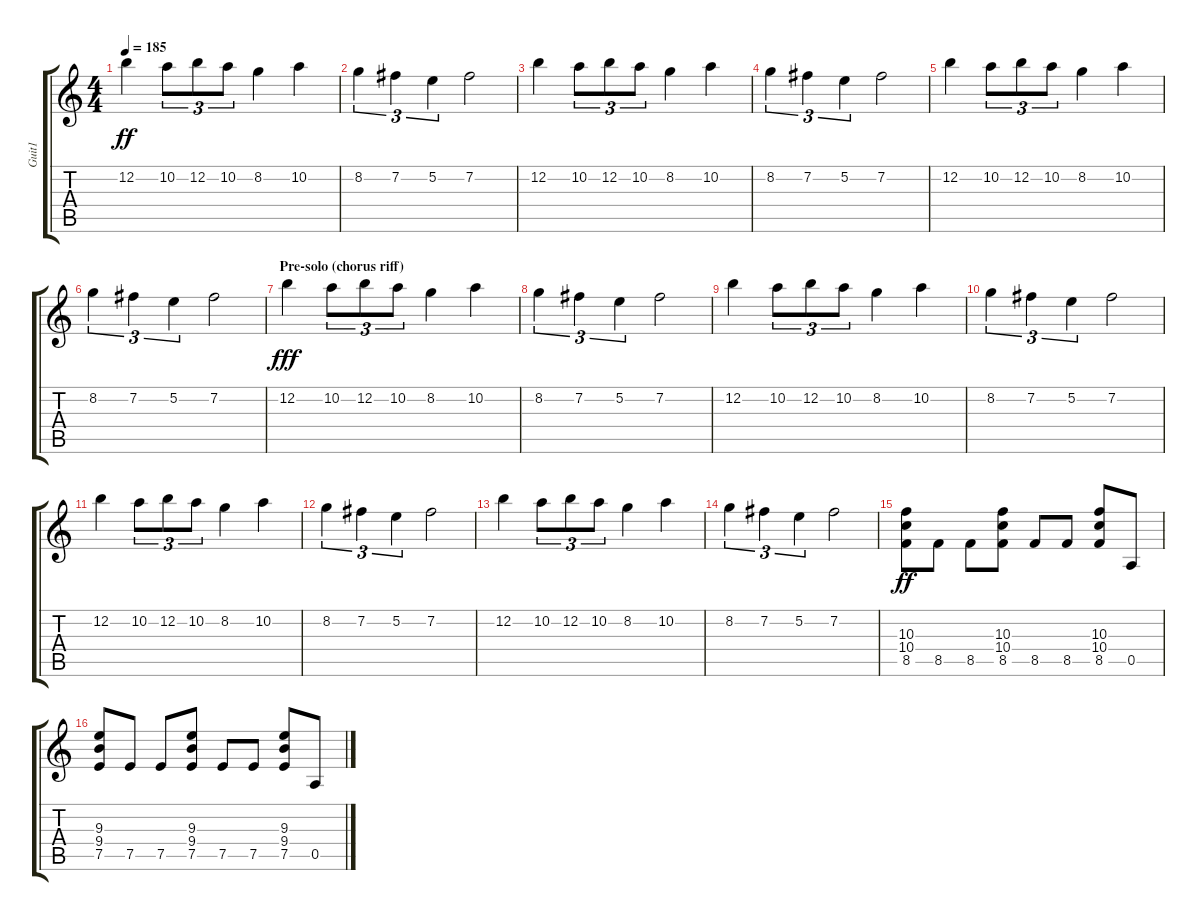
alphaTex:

\track ("Guit1" "Guit1") {instrument overdrivenguitar}
\staff {score tabs}
\tuning (E4 B3 G3 D3 A2 E2) {hide}
\ts (4 4)
\tempo 185
\clef g2
\ks c
12.2.4{dy ff} 10.2.8{tu (3 2)} 12.2.8{tu (3 2)} 10.2.8{tu (3 2)} 8.2.4 10.2.4 |
8.2.4{tu (3 2)} 7.2.4{tu (3 2)} 5.2.4{tu (3 2)} 7.2.2 |
12.2.4 10.2.8{tu (3 2)} 12.2.8{tu (3 2)} 10.2.8{tu (3 2)} 8.2.4 10.2.4 |
8.2.4{tu (3 2)} 7.2.4{tu (3 2)} 5.2.4{tu (3 2)} 7.2.2 |
12.2.4 10.2.8{tu (3 2)} 12.2.8{tu (3 2)} 10.2.8{tu (3 2)} 8.2.4 10.2.4 |
8.2.4{tu (3 2)} 7.2.4{tu (3 2)} 5.2.4{tu (3 2)} 7.2.2 |
\section ("" "Pre-solo (chorus riff)")
12.2.4{dy fff} 10.2.8{tu (3 2)} 12.2.8{tu (3 2)} 10.2.8{tu (3 2)} 8.2.4 10.2.4 |
8.2.4{tu (3 2)} 7.2.4{tu (3 2)} 5.2.4{tu (3 2)} 7.2.2 |
12.2.4 10.2.8{tu (3 2)} 12.2.8{tu (3 2)} 10.2.8{tu (3 2)} 8.2.4 10.2.4 |
8.2.4{tu (3 2)} 7.2.4{tu (3 2)} 5.2.4{tu (3 2)} 7.2.2 |
12.2.4 10.2.8{tu (3 2)} 12.2.8{tu (3 2)} 10.2.8{tu (3 2)} 8.2.4 10.2.4 |
8.2.4{tu (3 2)} 7.2.4{tu (3 2)} 5.2.4{tu (3 2)} 7.2.2 |
12.2.4 10.2.8{tu (3 2)} 12.2.8{tu (3 2)} 10.2.8{tu (3 2)} 8.2.4 10.2.4 |
8.2.4{tu (3 2)} 7.2.4{tu (3 2)} 5.2.4{tu (3 2)} 7.2.2 |
(10.3 10.4 8.5).8{dy ff} 8.5.8 8.5.8 (10.3 10.4 8.5).8 8.5.8 8.5.8 (10.3 10.4 8.5).8 0.5.8 |
(9.3 9.4 7.5).8 7.5.8 7.5.8 (9.3 9.4 7.5).8 7.5.8 7.5.8 (9.3 9.4 7.5).8 0.5.8
